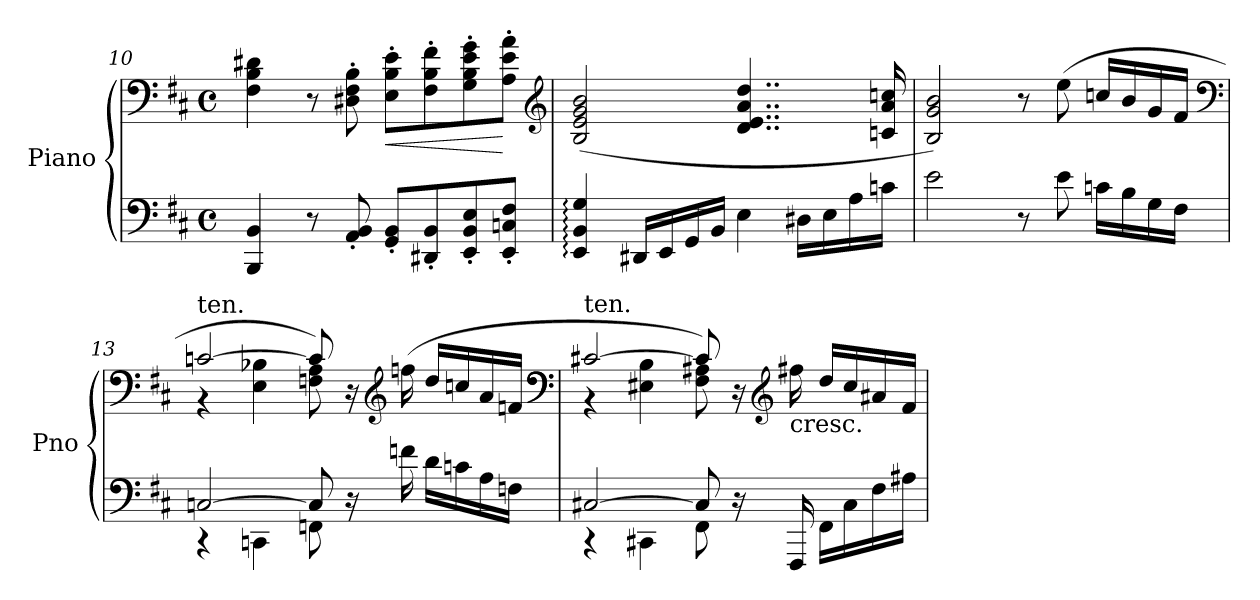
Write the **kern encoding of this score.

**kern	**kern	**dynam
*part1	*part1	*part1
*staff2	*staff1	*staff1/2
*I"Piano	*	*
*I'Pno	*	*
*clefF4	*clefF4	*
*k[f#c#]	*k[f#c#]	*
*D:	*D:	*
*M4/4	*M4/4	*
*met(c)	*met(c)	*
=10	=10	=10
4BBB/ 4BB/	4F#\ 4B\ 4d#X\	.
8r	8r	.
8AA/' 8BB/'	8D#X\' 8F#\' 8B\'	.
!	!	!LO:HP:b
8GG/' 8BB/'L	8E\' 8B\' 8e\'L	<
8DD#X/' 8BB/'	8F#\' 8B\' 8f#\'	.
8EE/' 8BB/' 8E/'	8G\' 8B\' 8e\' 8g\'	.
8EE/' 8Cn/' 8F#/'J	8A\' 8e\' 8a\'J	[
*	*clefG2	*
=11	=11	=11
4EE/: 4BB/: 4G/:	(2B/ 2e/ 2g/ 2b/	.
16DD#X/LL	.	.
16EE/	.	.
16GG/	.	.
16BB/JJ	.	.
4E\	4..d/ 4..e/ 4..a/ 4..dd/	.
16D#X\LL	.	.
16E\	.	.
16A\	.	.
16cn\JJ	16cn/ 16a/ 16ccn/	.
!!LO:LB:g=z
=12	=12	=12
2e\	2B/ 2g/ 2b/)	.
8r	8r	.
8e\	(8ee\	.
16cn\LL	16ccn/LL	.
16B\	16b/	.
16G\	16g/	.
16F#\JJ	16f#/JJ	.
*	*clefF4	*
=13	=13	=13
*^	*^	*
!	!	!LO:TX:a:t=ten.	!	!
[2Cn/	4rCC	[2cn/	4r	.
.	4CCn\	.	4E\ 4B-X\	.
8C/]	8FFn\	8c/])	8Fn\ 8A\	.
16r	4.ryy	16r	4.ryy	.
*	*	*clefG2	*	*
16fn\	.	(16ffn\	.	.
16d\LL	.	16dd/LL	.	.
16cn\	.	16ccn/	.	.
16A\	.	16a/	.	.
16Fn\JJ	.	16fn/JJ	.	.
*	*	*clefF4	*	*
=14	=14	=14	=14	=14
!	!	!LO:TX:a:t=ten.	!	!
[2C#X/	4rCC	[2c#X/	4r	.
.	4CC#X\	.	4E#X\ 4B\	.
8C#/]	8FF#\	8c#/])	8F#\ 8A#X\	.
16r	4.ryy	16r	4.ryy	.
*	*	*clefG2	*	*
!	!	!LO:TX:b:t=cresc.	!	!
16FFF#/	.	16ff#X\	.	.
16FF#\LL	.	16dd/LL	.	.
16C#\	.	16cc#/	.	.
16F#\	.	16a#X/	.	.
16A#X\JJ	.	16f#/JJ	.	.
*v	*v	*	*	*
*	*v	*v	*
=	=	=
*-	*-	*-
